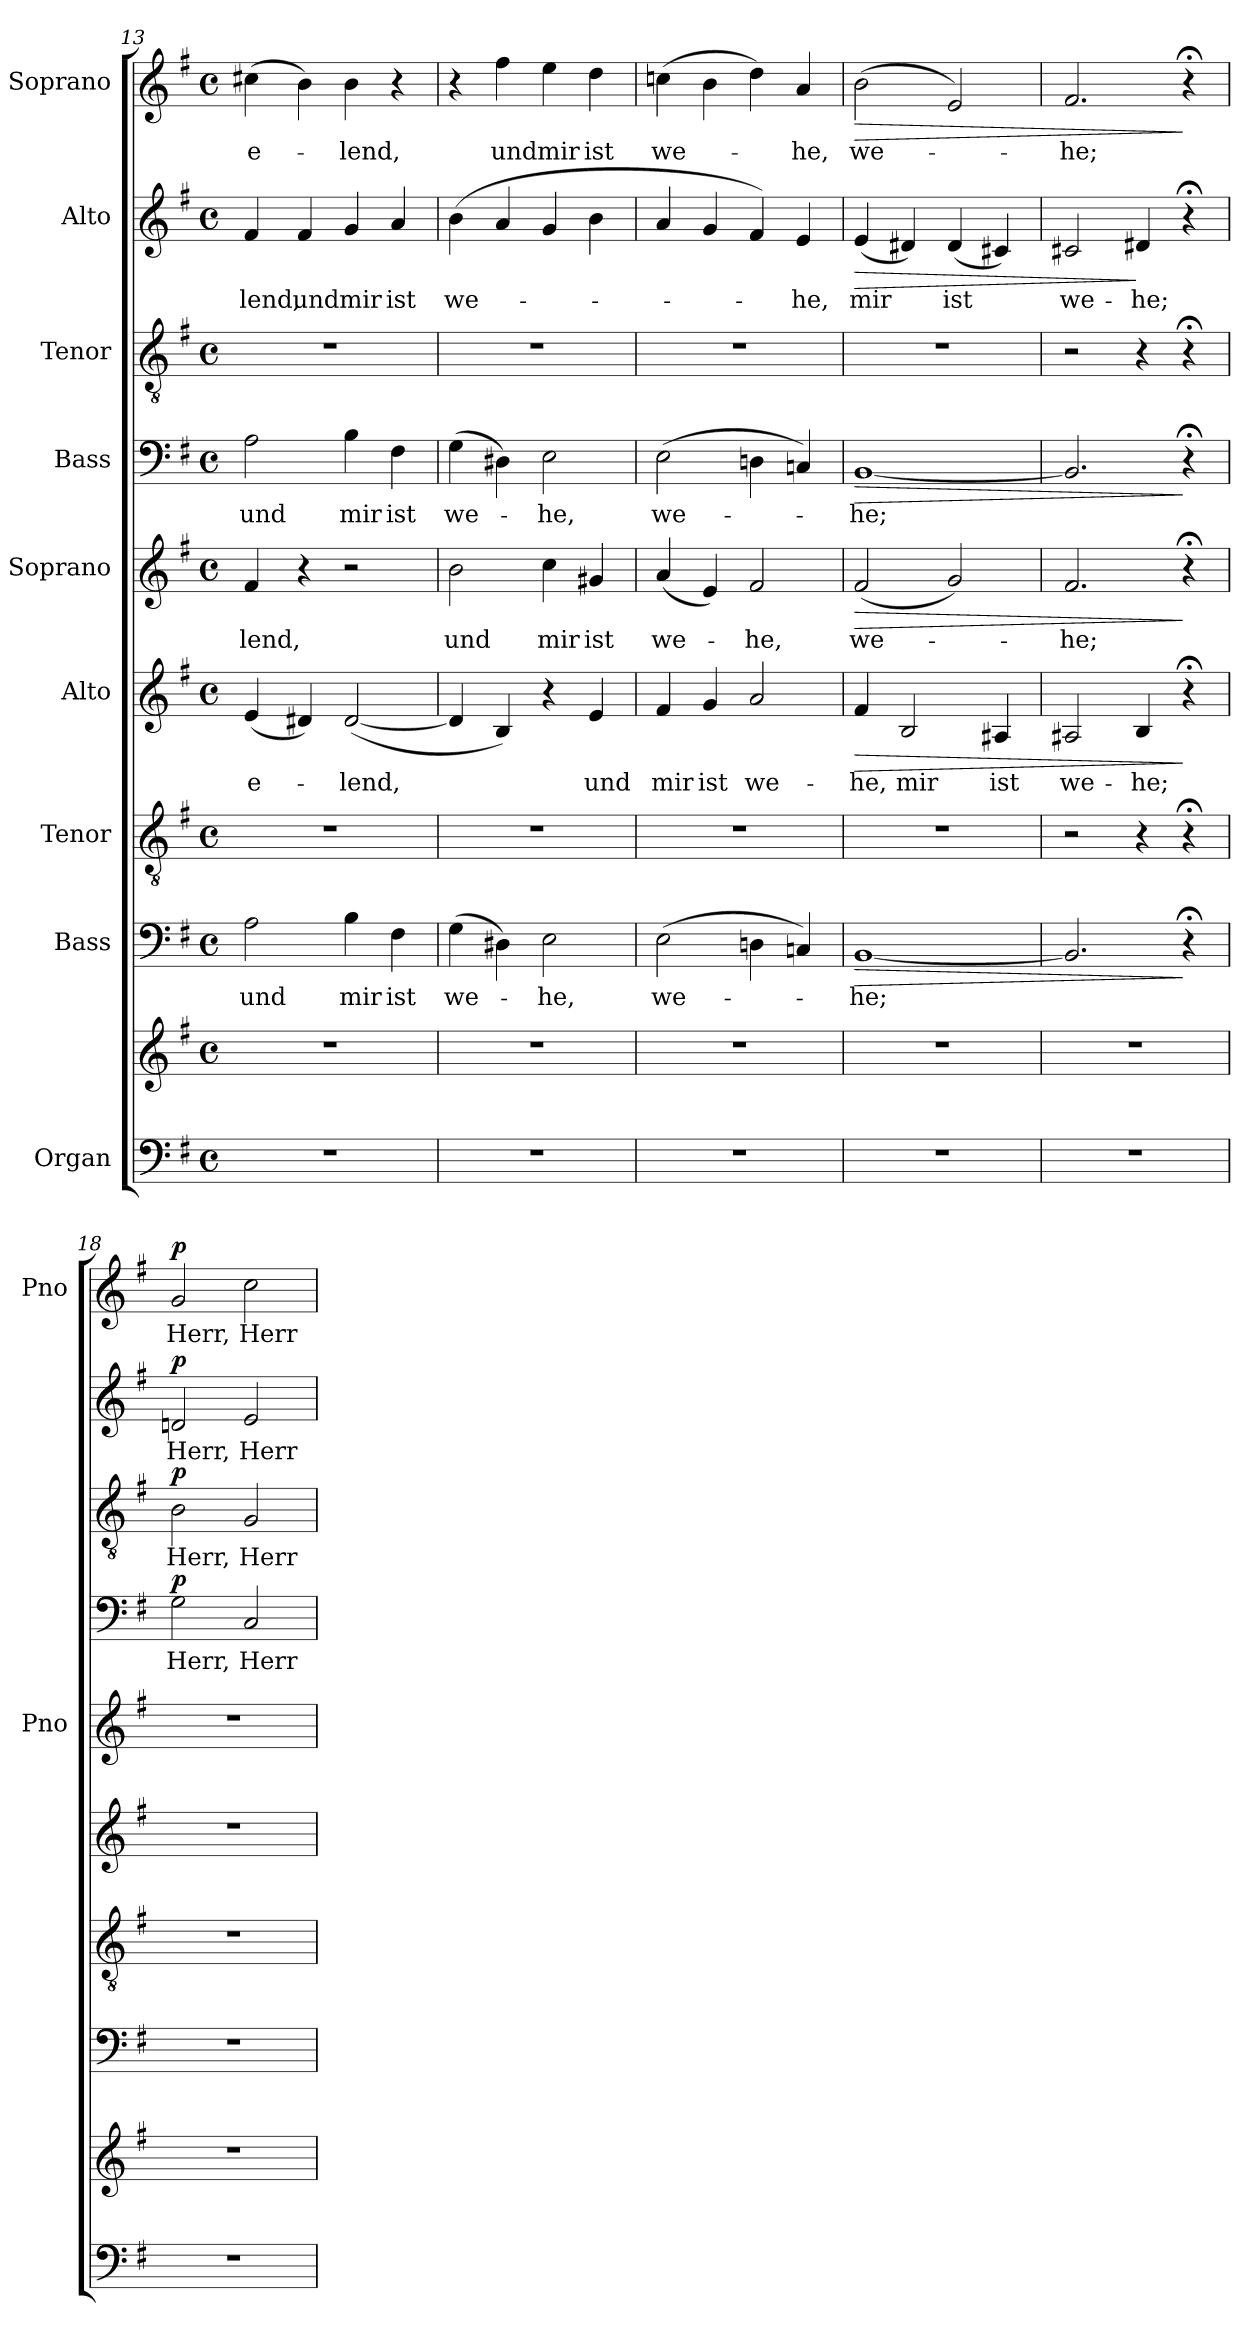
**kern	**kern	**kern	**text	**dynam	**kern	**kern	**text	**dynam	**kern	**text	**dynam	**kern	**text	**dynam	**kern	**text	**dynam	**kern	**text	**dynam	**kern	**text	**dynam
*part9	*part9	*part8	*part8	*part8	*part7	*part6	*part6	*part6	*part5	*part5	*part5	*part4	*part4	*part4	*part3	*part3	*part3	*part2	*part2	*part2	*part1	*part1	*part1
*staff10	*staff9	*staff8	*staff8	*staff8	*staff7	*staff6	*staff6	*staff6	*staff5	*staff5	*staff5	*staff4	*staff4	*staff4	*staff3	*staff3	*staff3	*staff2	*staff2	*staff2	*staff1	*staff1	*staff1
*I"Organ	*	*I"Bass	*	*	*I"Tenor	*I"Alto	*	*	*I"Soprano	*	*	*I"Bass	*	*	*I"Tenor	*	*	*I"Alto	*	*	*I"Soprano	*	*
*	*	*	*	*	*	*	*	*	*I'Pno	*	*	*	*	*	*	*	*	*	*	*	*I'Pno	*	*
*clefF4	*clefG2	*clefF4	*	*	*clefGv2	*clefG2	*	*	*clefG2	*	*	*clefF4	*	*	*clefGv2	*	*	*clefG2	*	*	*clefG2	*	*
*k[f#]	*k[f#]	*k[f#]	*	*	*k[f#]	*k[f#]	*	*	*k[f#]	*	*	*k[f#]	*	*	*k[f#]	*	*	*k[f#]	*	*	*k[f#]	*	*
*G:	*G:	*G:	*	*	*G:	*G:	*	*	*G:	*	*	*G:	*	*	*G:	*	*	*G:	*	*	*G:	*	*
*M4/4	*M4/4	*M4/4	*	*	*M4/4	*M4/4	*	*	*M4/4	*	*	*M4/4	*	*	*M4/4	*	*	*M4/4	*	*	*M4/4	*	*
*met(c)	*met(c)	*met(c)	*	*	*met(c)	*met(c)	*	*	*met(c)	*	*	*met(c)	*	*	*met(c)	*	*	*met(c)	*	*	*met(c)	*	*
=13	=13	=13	=13	=13	=13	=13	=13	=13	=13	=13	=13	=13	=13	=13	=13	=13	=13	=13	=13	=13	=13	=13	=13
!	!	!	!LO:LY:b	!	!	!	!LO:LY:b	!	!	!LO:LY:b	!	!	!LO:LY:b	!	!	!	!	!	!LO:LY:b	!	!	!LO:LY:b	!
1r	1r	2A\	und	.	1r	(<4e/	e-	.	4f#/	-lend,	.	2A\	und	.	1r	.	.	4f#/	-lend,	.	(>4cc#X\	e-	.
!	!	!	!	!	!	!	!	!	!	!	!	!	!	!	!	!	!	!	!LO:LY:b	!	!	!	!
.	.	.	.	.	.	4d#X/)	.	.	4r	.	.	.	.	.	.	.	.	4f#/	und	.	4b\)	.	.
!	!	!	!LO:LY:b	!	!	!	!LO:LY:b	!	!	!	!	!	!LO:LY:b	!	!	!	!	!	!LO:LY:b	!	!	!LO:LY:b	!
.	.	4B\	mir	.	.	(<[2d#/	-lend,	.	2r	.	.	4B\	mir	.	.	.	.	4g/	mir	.	4b\	-lend,	.
!	!	!	!LO:LY:b	!	!	!	!	!	!	!	!	!	!LO:LY:b	!	!	!	!	!	!LO:LY:b	!	!	!	!
.	.	4F#\	ist	.	.	.	.	.	.	.	.	4F#\	ist	.	.	.	.	4a/	ist	.	4r	.	.
=14	=14	=14	=14	=14	=14	=14	=14	=14	=14	=14	=14	=14	=14	=14	=14	=14	=14	=14	=14	=14	=14	=14	=14
!	!	!	!LO:LY:b	!	!	!	!	!	!	!LO:LY:b	!	!	!LO:LY:b	!	!	!	!	!	!LO:LY:b	!	!	!	!
1r	1r	(>4G\	we-	.	1r	4d#/]	.	.	2b\	und	.	(>4G\	we-	.	1r	.	.	(>4b\	we-	.	4r	.	.
!	!	!	!	!	!	!	!	!	!	!	!	!	!	!	!	!	!	!	!	!	!	!LO:LY:b	!
.	.	4D#X\)	.	.	.	4B/)	.	.	.	.	.	4D#X\)	.	.	.	.	.	4a/	.	.	4ff#\	und	.
!	!	!	!LO:LY:b	!	!	!	!	!	!	!LO:LY:b	!	!	!LO:LY:b	!	!	!	!	!	!	!	!	!LO:LY:b	!
.	.	2E\	-he,	.	.	4r	.	.	4cc\	mir	.	2E\	-he,	.	.	.	.	4g/	.	.	4ee\	mir	.
!	!	!	!	!	!	!	!LO:LY:b	!	!	!LO:LY:b	!	!	!	!	!	!	!	!	!	!	!	!LO:LY:b	!
.	.	.	.	.	.	4e/	und	.	4g#X/	ist	.	.	.	.	.	.	.	4b\	.	.	4dd\	ist	.
=15	=15	=15	=15	=15	=15	=15	=15	=15	=15	=15	=15	=15	=15	=15	=15	=15	=15	=15	=15	=15	=15	=15	=15
!	!	!	!LO:LY:b	!	!	!	!LO:LY:b	!	!	!LO:LY:b	!	!	!LO:LY:b	!	!	!	!	!	!	!	!	!LO:LY:b	!
1r	1r	(>2E\	we-	.	1r	4f#/	mir	.	(<4a/	we-	.	(>2E\	we-	.	1r	.	.	4a/	.	.	(>4ccn\	we-	.
!	!	!	!	!	!	!	!LO:LY:b	!	!	!	!	!	!	!	!	!	!	!	!	!	!	!	!
.	.	.	.	.	.	4g/	ist	.	4e/)	.	.	.	.	.	.	.	.	4g/	.	.	4b\	.	.
!	!	!	!	!	!	!	!LO:LY:b	!	!	!LO:LY:b	!	!	!	!	!	!	!	!	!	!	!	!	!
.	.	4Dn\	.	.	.	2a/	we-	.	2f#/	-he,	.	4Dn\	.	.	.	.	.	4f#/)	.	.	4dd\)	.	.
!	!	!	!	!	!	!	!	!	!	!	!	!	!	!	!	!	!	!	!LO:LY:b	!	!	!LO:LY:b	!
.	.	4Cn/)	.	.	.	.	.	.	.	.	.	4Cn/)	.	.	.	.	.	4e/	-he,	.	4a/	-he,	.
=16	=16	=16	=16	=16	=16	=16	=16	=16	=16	=16	=16	=16	=16	=16	=16	=16	=16	=16	=16	=16	=16	=16	=16
!	!	!	!LO:LY:b	!LO:HP:b	!	!	!LO:LY:b	!LO:HP:b	!	!LO:LY:b	!LO:HP:b	!	!LO:LY:b	!LO:HP:b	!	!	!	!	!LO:LY:b	!LO:HP:b	!	!LO:LY:b	!LO:HP:b
1r	1r	[1BB	-he;	>	1r	4f#/	-he,	>	(<2f#/	we-	>	[1BB	-he;	>	1r	.	.	(<4e/	mir	>	(>2b\	we-	>
!	!	!	!	!	!	!	!LO:LY:b	!	!	!	!	!	!	!	!	!	!	!	!	!	!	!	!
.	.	.	.	.	.	2B/	mir	.	.	.	.	.	.	.	.	.	.	4d#X/)	.	.	.	.	.
!	!	!	!	!	!	!	!	!	!	!	!	!	!	!	!	!	!	!	!LO:LY:b	!	!	!	!
.	.	.	.	.	.	.	.	.	2g/)	.	.	.	.	.	.	.	.	(<4d#/	ist	.	2e/)	.	.
!	!	!	!	!	!	!	!LO:LY:b	!	!	!	!	!	!	!	!	!	!	!	!	!	!	!	!
.	.	.	.	.	.	4A#X/	ist	.	.	.	.	.	.	.	.	.	.	4c#X/)	.	.	.	.	.
=17	=17	=17	=17	=17	=17	=17	=17	=17	=17	=17	=17	=17	=17	=17	=17	=17	=17	=17	=17	=17	=17	=17	=17
!	!	!	!	!	!	!	!LO:LY:b	!	!	!LO:LY:b	!	!	!	!	!	!	!	!	!LO:LY:b	!	!	!LO:LY:b	!
1r	1r	2.BB/]	.	.	2r	2A#X/	we-	.	2.f#/	-he;	.	2.BB/]	.	.	2r	.	.	2c#X/	we-	.	2.f#/	-he;	.
!	!	!	!	!	!	!	!LO:LY:b	!	!	!	!	!	!	!	!	!	!	!	!LO:LY:b	!	!	!	!
.	.	.	.	.	4r	4B/	-he;	.	.	.	.	.	.	.	4r	.	.	4d#X/	-he;	]	.	.	.
.	.	4r;<	.	]	4r;<	4r;<	.	]	4r;<	.	]	4r;<	.	]	4r;<	.	.	4r;<	.	.	4r;<	.	]
!!LO:PB:g=z
=18	=18	=18	=18	=18	=18	=18	=18	=18	=18	=18	=18	=18	=18	=18	=18	=18	=18	=18	=18	=18	=18	=18	=18
!	!	!	!	!	!	!	!	!	!	!	!	!	!LO:LY:b	!LO:DY:b	!	!LO:LY:b	!LO:DY:b	!	!LO:LY:b	!LO:DY:b	!	!LO:LY:b	!LO:DY:b
1r	1r	1r	.	.	1r	1r	.	.	1r	.	.	2G\	Herr,	p	2B\	Herr,	p	2dn/	Herr,	p	2g/	Herr,	p
!	!	!	!	!	!	!	!	!	!	!	!	!	!LO:LY:b	!	!	!LO:LY:b	!	!	!LO:LY:b	!	!	!LO:LY:b	!
.	.	.	.	.	.	.	.	.	.	.	.	2C/	Herr	.	2G/	Herr	.	2e/	Herr	.	2cc\	Herr	.
=	=	=	=	=	=	=	=	=	=	=	=	=	=	=	=	=	=	=	=	=	=	=	=
*-	*-	*-	*-	*-	*-	*-	*-	*-	*-	*-	*-	*-	*-	*-	*-	*-	*-	*-	*-	*-	*-	*-	*-
